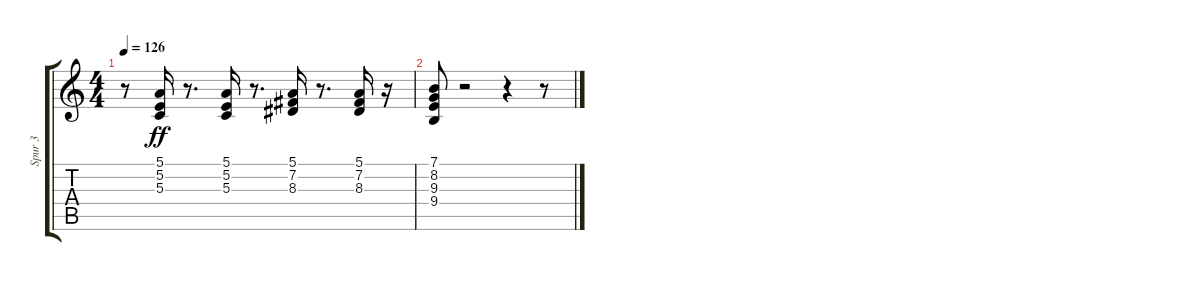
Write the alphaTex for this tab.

\track ("Spur 3" "Spur 3") {instrument brightacousticpiano}
\staff {score tabs}
\tuning (E4 B3 G3 D3 A2 E2) {hide}
\ts (4 4)
\tempo 126
\clef g2
\ks c
r.8{dy ff} (5.1 5.2 5.3).16 r.8{d} (5.1 5.2 5.3).16 r.8{d} (5.1 7.2 8.3).16 r.8{d} (5.1 7.2 8.3).16 r.16 |
(7.1 8.2 9.3 9.4).8 r.2 r.4 r.8
